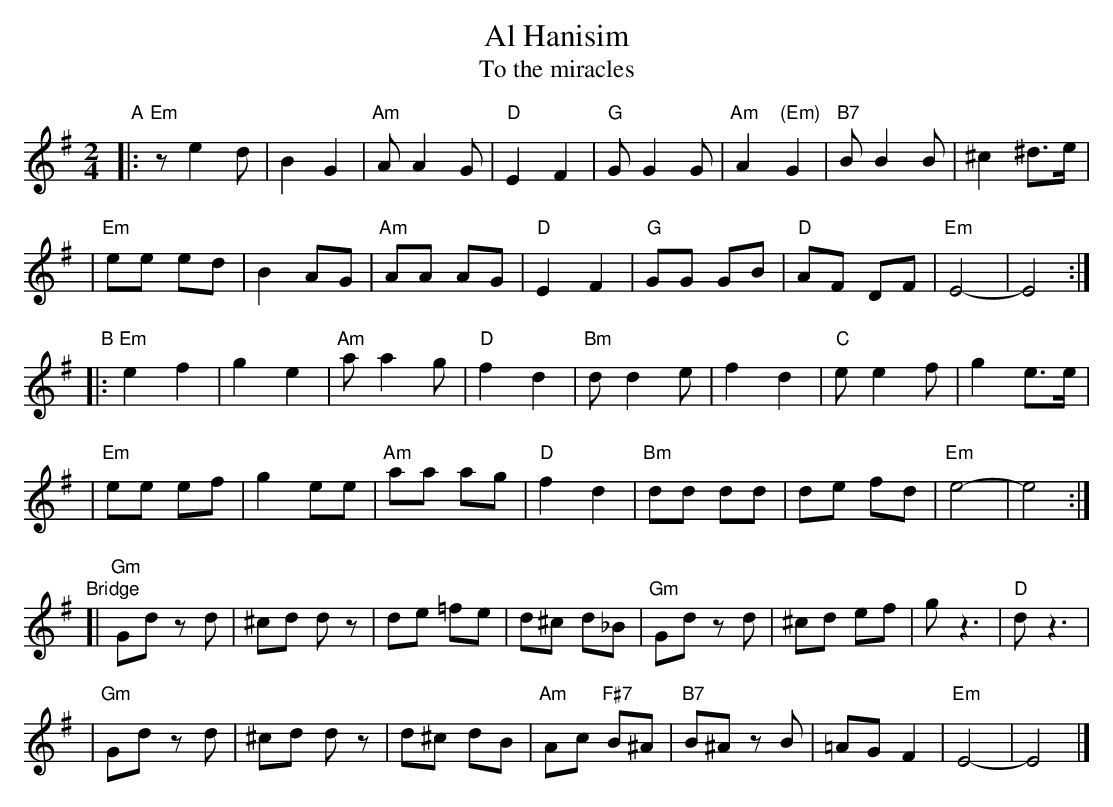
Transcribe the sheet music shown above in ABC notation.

X:1
T: Al Hanisim
T: To the miracles
M: 2/4
L: 1/8
K: Em
"A"\
|:"Em" z e2 d | B2 G2 | "Am"A A2 G | "D"E2 F2 \
| "G"G G2 G | "Am"A2 "(Em)"G2 | "B7"B B2 B | ^c2 ^d>e |
| "Em"ee ed | B2 AG | "Am"AA AG | "D"E2 F2 \
| "G"GG GB | "D"AF DF | "Em"E4- | E4 :|
"B"\
|:"Em"e2 f2 | g2 e2 | "Am"a a2 g | "D"f2 d2 \
| "Bm"d d2 e | f2 d2 | "C"e e2 f | g2 e>e |
| "Em"ee ef | g2 ee | "Am"aa ag | "D"f2 d2 \
| "Bm"dd dd | de fd | "Em"e4- | e4 :|
"Bridge"\
[|"Gm"Gd zd | ^cd dz | de =fe | d^c d_B \
| "Gm"Gd zd | ^cd ef | g z3 | "D"d z3 |
| "Gm"Gd zd | ^cd dz | d^c dB | "Am"Ac "F#7"B^A \
| "B7"B^A zB | =AG F2 | "Em"E4- | E4 |]
